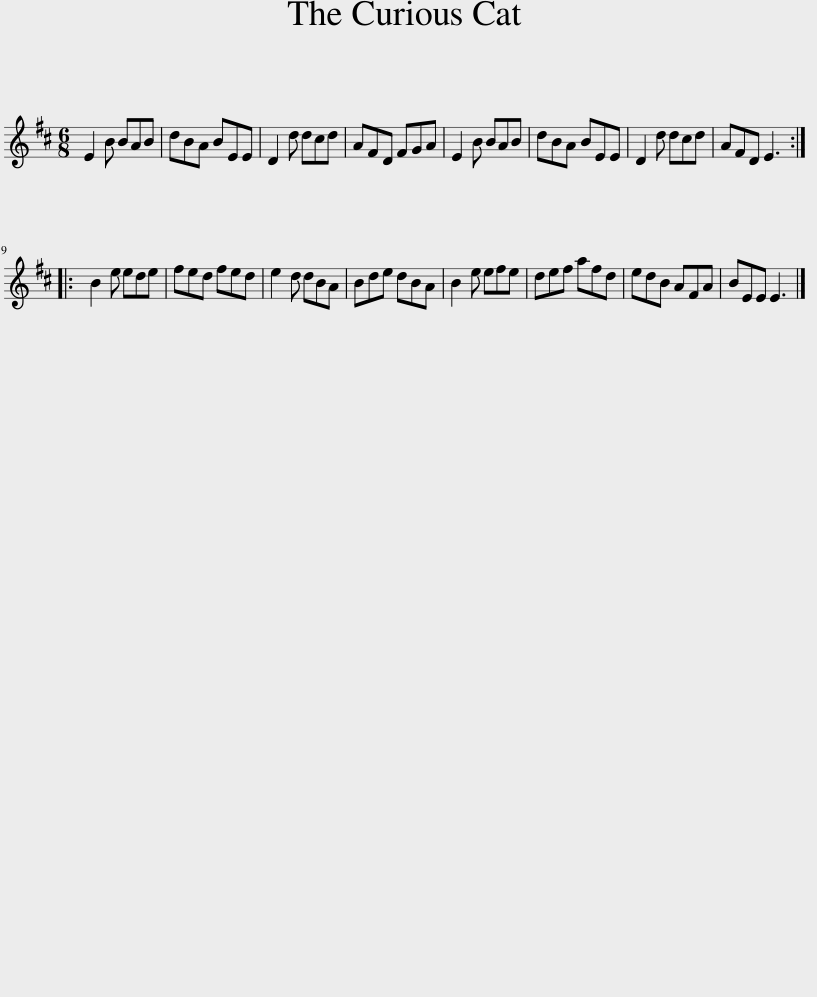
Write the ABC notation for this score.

X:1
L:1/8
M:6/8
I:linebreak $
K:D
V:1 treble
V:1
 E2 B BAB | dBA BEE | D2 d dcd | AFD FGA | E2 B BAB | %5
 dBA BEE | D2 d dcd | AFD E3 ::$ B2 e ede | fed fed | %10
 e2 d dBA | Bde dBA | B2 e efe | def afd | edB AFA | %15
 BEE E3 |] %16
